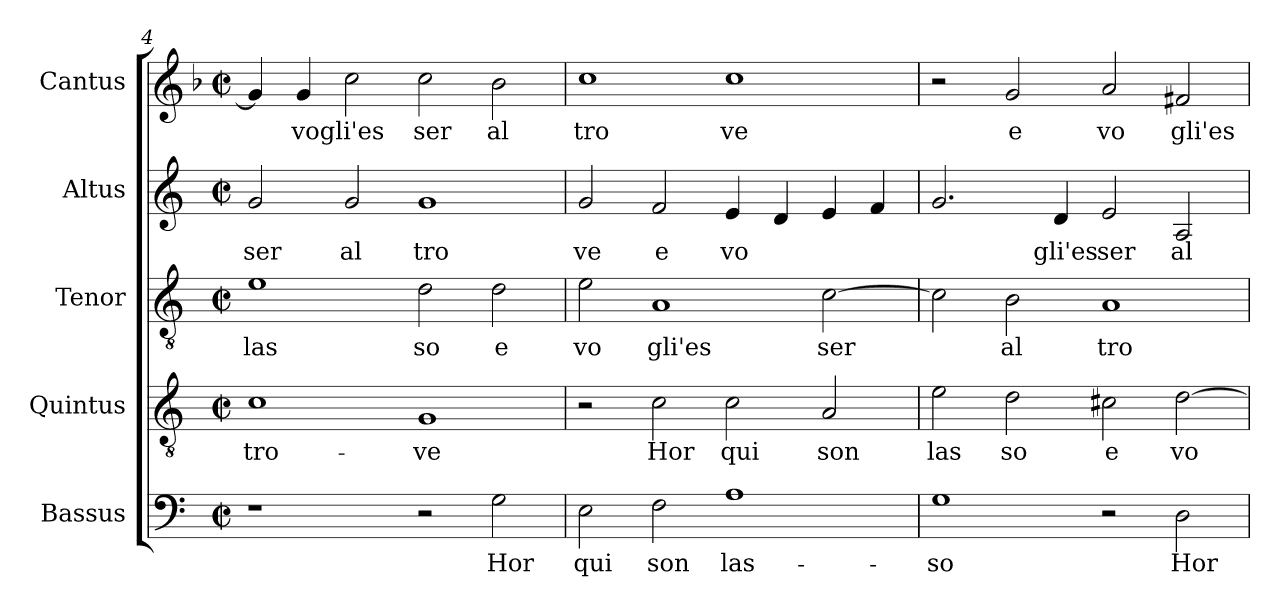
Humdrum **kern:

**kern	**text	**kern	**text	**kern	**text	**kern	**text	**kern	**text
*part5	*part5	*part4	*part4	*part3	*part3	*part2	*part2	*part1	*part1
*staff5	*staff5	*staff4	*staff4	*staff3	*staff3	*staff2	*staff2	*staff1	*staff1
*I"Bassus	*	*I"Quintus	*	*I"Tenor	*	*I"Altus	*	*I"Cantus	*
*clefF4	*	*clefGv2	*	*clefGv2	*	*clefG2	*	*clefG2	*
*k[]	*	*k[]	*	*k[]	*	*k[]	*	*k[b-]	*
*C:	*	*C:	*	*C:	*	*C:	*	*F:	*
*M2/2	*	*M2/2	*	*M2/2	*	*M2/2	*	*M2/2	*
*met(c|)	*	*met(c|)	*	*met(c|)	*	*met(c|)	*	*met(c|)	*
=4	=4	=4	=4	=4	=4	=4	=4	=4	=4
!	!	!	!LO:LY:b:cj	!	!LO:LY:b:cj	!	!LO:LY:b:cj	!	!LO:LY:b:cj
1r	.	1c	-tro-	1e	las	2g/	ser	4g/]	.
!	!	!	!	!	!	!	!	!	!LO:LY:b:cj
.	.	.	.	.	.	.	.	4g/	vogli'es
!	!	!	!	!	!	!	!LO:LY:b:cj	!	!LO:LY:b:cj
.	.	.	.	.	.	2g/	al	2cc\	.
!	!	!	!LO:LY:b:cj	!	!LO:LY:b:cj	!	!LO:LY:b:cj	!	!LO:LY:b:cj
2r	.	1G	-ve	2d\	so	1g	tro	2cc\	ser
!	!LO:LY:b:cj	!	!	!	!LO:LY:b:cj	!	!	!	!LO:LY:b:cj
2G\	Hor	.	.	2d\	e	.	.	2b-\	al
=5	=5	=5	=5	=5	=5	=5	=5	=5	=5
!	!LO:LY:b:cj	!	!	!	!LO:LY:b:cj	!	!LO:LY:b:cj	!	!LO:LY:b:cj
2E\	qui	2r	.	2e\	vo	2g/	ve	1cc	tro
!	!LO:LY:b:cj	!	!LO:LY:b:cj	!	!LO:LY:b:cj	!	!LO:LY:b:cj	!	!
2F\	son	2c\	Hor	1A	gli'es	2f/	e	.	.
!	!LO:LY:b:cj	!	!LO:LY:b:cj	!	!	!	!LO:LY:b:cj	!	!LO:LY:b:cj
1A	las-	2c\	qui	.	.	4e/	vo	1cc	ve
!	!	!	!	!	!	!	!LO:LY:b:cj	!	!
.	.	.	.	.	.	4d/	.	.	.
!	!	!	!LO:LY:b:cj	!	!LO:LY:b:cj	!	!LO:LY:b:cj	!	!
.	.	2A/	son	[<2c\	ser	4e/	.	.	.
!	!	!	!	!	!	!	!LO:LY:b:cj	!	!
.	.	.	.	.	.	4f/	.	.	.
!!LO:LB:g=z
=6	=6	=6	=6	=6	=6	=6	=6	=6	=6
*	*	*	*	*	*	*	*	*k[]	*
*	*	*	*	*	*	*	*	*C:	*
!	!LO:LY:b:cj	!	!LO:LY:b:cj	!	!LO:LY:b:cj	!	!LO:LY:b:cj	!	!
1G	-so	2e\	las	2c\]	.	2.g/	.	2r	.
!	!	!	!LO:LY:b:cj	!	!LO:LY:b:cj	!	!	!	!LO:LY:b:cj
.	.	2d\	so	2B\	al	.	.	2g/	e
!	!	!	!	!	!	!	!LO:LY:b:cj	!	!
.	.	.	.	.	.	4d/	gli'es	.	.
!	!	!	!LO:LY:b:cj	!	!LO:LY:b:cj	!	!LO:LY:b:cj	!	!LO:LY:b:cj
2r	.	2c#X\	e	1A	tro	2e/	ser	2a/	vo
!	!LO:LY:b:cj	!	!LO:LY:b:cj	!	!	!	!LO:LY:b:cj	!	!LO:LY:b:cj
2D\	Hor	[>2d\	vo	.	.	2A/	al	2f#X/	gli'es
=	=	=	=	=	=	=	=	=	=
*-	*-	*-	*-	*-	*-	*-	*-	*-	*-
